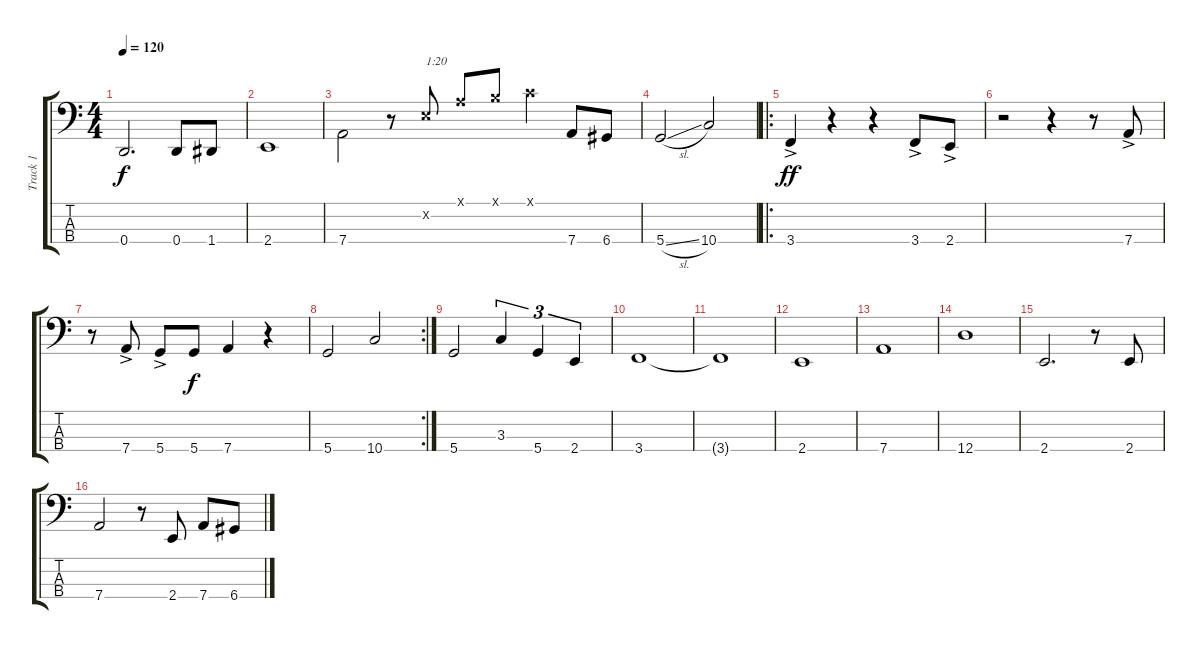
\track ("Track 1" "Track 1") {instrument electricbassfinger}
\staff {score tabs}
\tuning (G2 D2 A1 D1) {hide}
\ts (4 4)
\tempo 120
\clef f4
\ks c
0.4.2{d dy f} 0.4.8 1.4.8 |
2.4.1 |
7.4.2{beam Down} r.8 2.2{x}.8{txt "1:20" beam Up} 2.1{x}.8{beam Up} 4.1{x}.8{beam Up} 5.1{x}.4 7.4.8 6.4.8 |
5.4{sl}.2 10.4.2 |
\ro
3.4{ac}.4{dy ff} r.4 r.4 3.4{ac}.8 2.4{ac}.8 |
r.2 r.4 r.8 7.4{ac}.8 |
r.8 7.4{ac}.8 5.4{ac}.8 5.4.8{dy f} 7.4.4 r.4 |
\rc 2
5.4.2 10.4.2 |
5.4.2 3.3.4{tu (3 2)} 5.4.4{tu (3 2)} 2.4.4{tu (3 2)} |
3.4.1 |
3.4{t}.1 |
2.4.1 |
7.4.1 |
12.4.1 |
2.4.2{d} r.8 2.4.8 |
7.4.2 r.8 2.4.8 7.4.8 6.4.8
